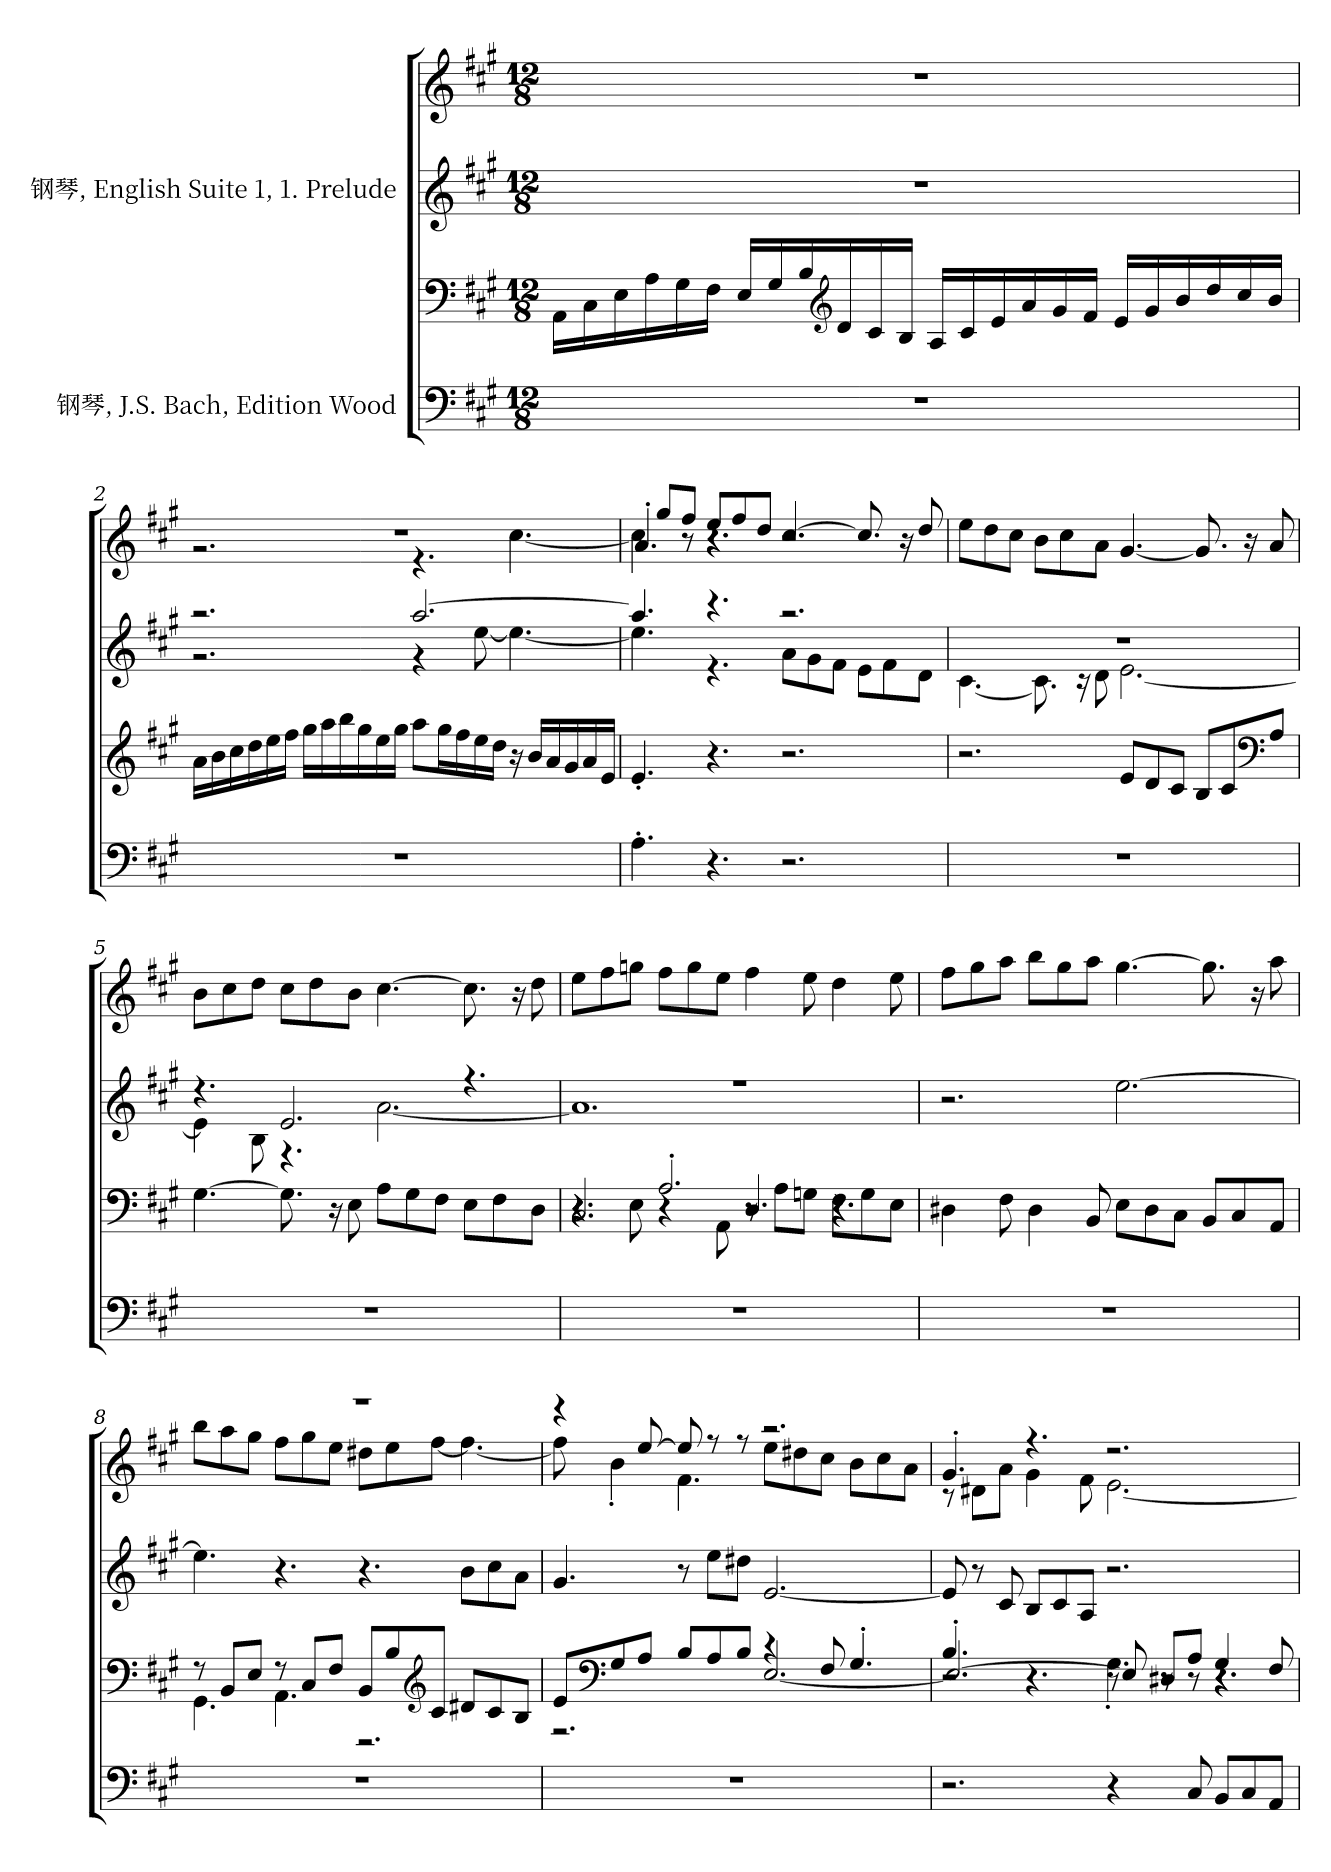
**kern	**kern	**kern	**kern
*part2	*part2	*part1	*part1
*staff4	*staff3	*staff2	*staff1
*I"钢琴, J.S. Bach, Edition Wood	*	*I"钢琴, English Suite 1, 1. Prelude	*
*clefF4	*clefF4	*clefG2	*clefG2
*k[f#c#g#]	*k[f#c#g#]	*k[f#c#g#]	*k[f#c#g#]
*M12/8	*M12/8	*M12/8	*M12/8
*MM146	*MM146	*MM146	*MM146
=1	=1	=1	=1
1.r	16AA\LL	1.r	1.r
.	16C#\	.	.
.	16E\	.	.
.	16A\	.	.
.	16G#\	.	.
.	16F#\JJ	.	.
.	16E/LL	.	.
.	16G#/	.	.
.	16B/	.	.
*	*clefG2	*	*
.	16d/	.	.
.	16c#/	.	.
.	16B/JJ	.	.
.	16A/LL	.	.
.	16c#/	.	.
.	16e/	.	.
.	16a/	.	.
.	16g#/	.	.
.	16f#/JJ	.	.
.	16e/LL	.	.
.	16g#/	.	.
.	16b/	.	.
.	16dd/	.	.
.	16cc#/	.	.
.	16b/JJ	.	.
!!LO:LB:g=z
=2	=2	=2	=2
*	*	*^	*^
1.r	16a\LL	2.r	2.r	1.r	2.r
.	16b\	.	.	.	.
.	16cc#\	.	.	.	.
.	16dd\	.	.	.	.
.	16ee\	.	.	.	.
.	16ff#\JJ	.	.	.	.
.	16gg#\LL	.	.	.	.
.	16aa\	.	.	.	.
.	16bb\	.	.	.	.
.	16gg#\	.	.	.	.
.	16ee\	.	.	.	.
.	16gg#\JJ	.	.	.	.
.	8aa\L	[2.aa/	4r	.	4.r
.	16gg#\L	.	.	.	.
.	16ff#\	.	.	.	.
.	16ee\	.	[8ee\	.	.
.	16dd\JJ	.	.	.	.
.	16r	.	4.ee\_	.	[4.cc#\
.	16b/LL	.	.	.	.
.	16a/	.	.	.	.
.	16g#/	.	.	.	.
.	16a/	.	.	.	.
.	16e/JJ	.	.	.	.
=3	=3	=3	=3	=3	=3
*	*	*	*	*	*^
4.A'\	4.e'/	4.aa/]	4.ee\]	8r	4cc#\]	4.a'/
.	.	.	.	8gg#/L	.	.
.	.	.	.	8ff#/J	8r	.
4.r	4.r	4.r	4.r	8ee/L	4.r	4.r
.	.	.	.	8ff#/	.	.
.	.	.	.	8dd/J	.	.
2.r	2.r	2.r	8a\L	[4.cc#/	2.r	2.r
.	.	.	8g#\	.	.	.
.	.	.	8f#\J	.	.	.
.	.	.	8e\L	8.cc#/]	.	.
.	.	.	8f#\	.	.	.
.	.	.	.	16r	.	.
.	.	.	8d\J	8dd/	.	.
*	*	*	*	*v	*v	*v
!!LO:LB:g=z
=4	=4	=4	=4	=4
1.r	2.r	1.r	[4.c#\	8ee\L
.	.	.	.	8dd\
.	.	.	.	8cc#\J
.	.	.	8.c#\]	8b\L
.	.	.	.	8cc#\
.	.	.	16r	.
.	.	.	8d\	8a\J
.	8e/L	.	[2.e\	[4.g#/
.	8d/	.	.	.
.	8c#/J	.	.	.
.	8B/L	.	.	8.g#/]
.	8c#/	.	.	.
.	.	.	.	16r
*	*clefF4	*	*	*
.	8A/J	.	.	8a/
=5	=5	=5	=5	=5
1.r	[4.G#\	4.r	4e\]	8b\L
.	.	.	.	8cc#\
.	.	.	8B\	8dd\J
.	8.G#\]	2.e/	4.r	8cc#\L
.	.	.	.	8dd\
.	16r	.	.	.
.	8E\	.	.	8b\J
.	8A\L	.	[2.a\	[4.cc#\
.	8G#\	.	.	.
.	8F#\J	.	.	.
.	8E\L	4.r	.	8.cc#\]
.	8F#\	.	.	.
.	.	.	.	16r
.	8D\J	.	.	8dd\
!!LO:PB:g=z
=6	=6	=6	=6	=6
*	*^	*	*	*
*	*	*^	*	*	*
1.r	4.r	4r	2.C#/	1.r	1.a]	8ee\L
.	.	.	.	.	.	8ff#\
.	.	8E\	.	.	.	8ggn\J
.	2.A'/	4r	.	.	.	8ff#\L
.	.	.	.	.	.	8gg\
.	.	8AA\	.	.	.	8ee\J
.	.	8r	4.D/	.	.	4ff#\
.	.	8A\L	.	.	.	.
.	.	8Gn\J	.	.	.	8ee\
.	4.r	8F#\L	4.r	.	.	4dd\
.	.	8G\	.	.	.	.
.	.	8E\J	.	.	.	8ee\
*	*v	*v	*v	*	*	*
*	*	*v	*v	*
=7	=7	=7	=7
1.r	4D#X\	2.r	8ff#\L
.	.	.	8gg#\
.	8F#\	.	8aa\J
.	4D#\	.	8bb\L
.	.	.	8gg#\
.	8BB/	.	8aa\J
.	8E\L	[2.ee\	[4.gg#\
.	8D#\	.	.
.	8C#\J	.	.
.	8BB/L	.	8.gg#\]
.	8C#/	.	.
.	.	.	16r
.	8AA/J	.	8aa\
!!LO:LB:g=z
=8	=8	=8	=8
*	*^	*	*^
1.r	8r	4.GG#\	4.ee\]	1.r	8bb\L
.	8BB/L	.	.	.	8aa\
.	8E/J	.	.	.	8gg#\J
.	8r	4.AA\	4.r	.	8ff#\L
.	8C#/L	.	.	.	8gg#\
.	8F#/J	.	.	.	8ee\J
.	8BB/L	2.r	4.r	.	8dd#X\L
.	8B/	.	.	.	8ee\
*	*clefG2	*	*	*	*
.	8c#/J	.	.	.	[8ff#\J
.	8d#X/L	.	8b\L	.	4.ff#\_
.	8c#/	.	8cc#\	.	.
.	8B/J	.	8a\J	.	.
=9	=9	=9	=9	=9	=9
1.r	8e/L	2.r	4.g#/	4r	8ff#\]
*	*clefF4	*	*	*	*
.	8G#/	.	.	.	4b'\
.	8A/J	.	.	[8ee/	.
.	8B/L	.	8r	8ee/]	4.f#\
.	8A/	.	8ee\L	8r	.
.	8B/J	.	8dd#X\J	8r	.
.	4r	[2.E/	[2.e/	2.r	8ee\L
.	.	.	.	.	8dd#X\
.	8F#/	.	.	.	8cc#\J
.	4.G#'/	.	.	.	8b\L
.	.	.	.	.	8cc#\
.	.	.	.	.	8a\J
!!LO:LB:g=z	!!
=10	=10	=10	=10	=10	=10
*	*	*^	*	*	*
2.r	4.B'/	2.r	2.E/_	8e/]	4.g#'/	8r
.	.	.	.	8r	.	8d#X\L
.	.	.	.	8c#/	.	8a\J
.	4.r	.	.	8B/L	4.r	4g#\
.	.	.	.	8c#/	.	.
.	.	.	.	8A/J	.	8f#\
4r	8r	4.G#'\	8E/]	2.r	2.r	[2.e\
.	8D#X/L	.	8r	.	.	.
8C#/	8A/J	.	8r	.	.	.
8BB/L	4G#/	4.r	4.r	.	.	.
8C#/	.	.	.	.	.	.
8AA/J	8F#/	.	.	.	.	.
*	*v	*v	*v	*	*v	*v
=	=	=	=
*-	*-	*-	*-
